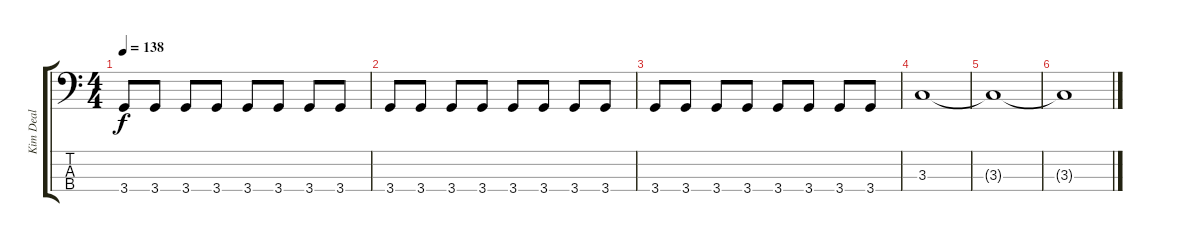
\track ("Kim Deal" "Kim Deal") {instrument electricbasspick}
\staff {score tabs}
\tuning (G2 D2 A1 E1) {hide}
\ts (4 4)
\section ("" "")
\tempo 138
\clef f4
\ks c
3.4.8{dy f} 3.4.8 3.4.8 3.4.8 3.4.8 3.4.8 3.4.8 3.4.8 |
3.4.8 3.4.8 3.4.8 3.4.8 3.4.8 3.4.8 3.4.8 3.4.8 |
3.4.8 3.4.8 3.4.8 3.4.8 3.4.8 3.4.8 3.4.8 3.4.8 |
3.3.1 |
3.3{t}.1 |
3.3{t}.1
